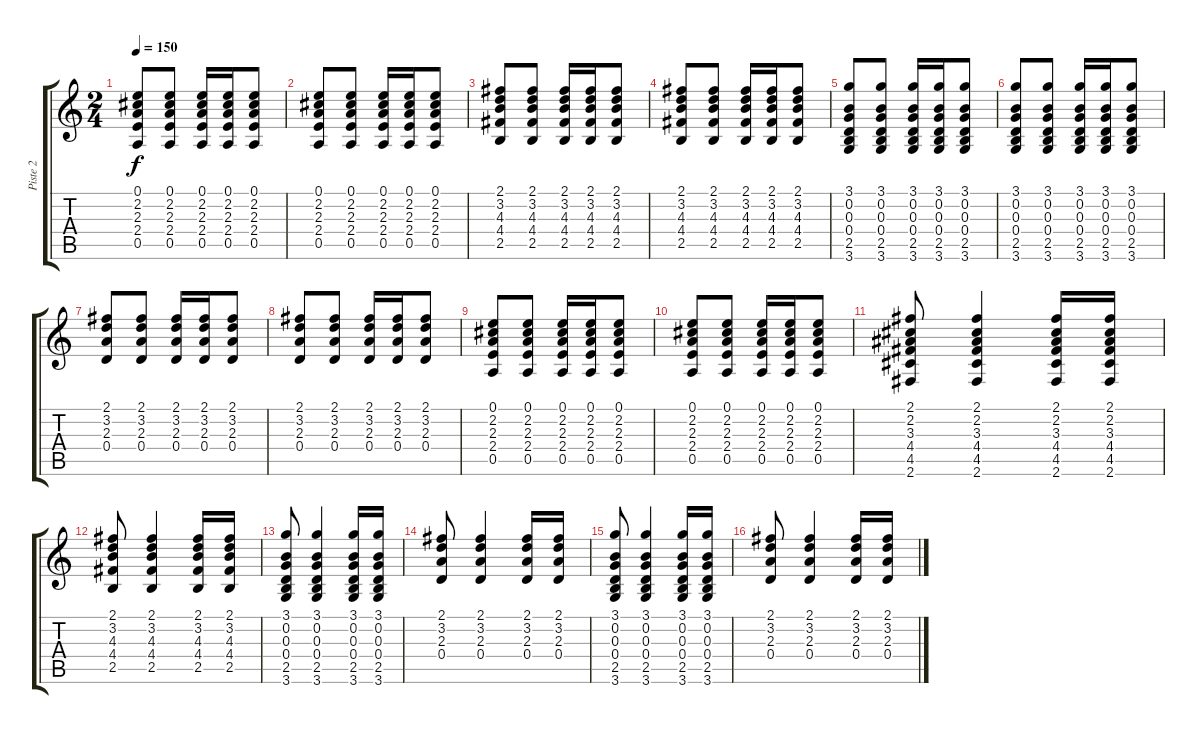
\track ("Piste 2" "Piste 2") {instrument acousticguitarsteel}
\staff {score tabs}
\tuning (E4 B3 G3 D3 A2 E2) {hide}
\ts (2 4)
\tempo 150
\clef g2
\ks c
(0.1 2.2 2.3 2.4 0.5).8{dy f} (0.1 2.2 2.3 2.4 0.5).8 (0.1 2.2 2.3 2.4 0.5).16 (0.1 2.2 2.3 2.4 0.5).16 (0.1 2.2 2.3 2.4 0.5).8 |
(0.1 2.2 2.3 2.4 0.5).8 (0.1 2.2 2.3 2.4 0.5).8 (0.1 2.2 2.3 2.4 0.5).16 (0.1 2.2 2.3 2.4 0.5).16 (0.1 2.2 2.3 2.4 0.5).8 |
(2.1 3.2 4.3 4.4 2.5).8 (2.1 3.2 4.3 4.4 2.5).8 (2.1 3.2 4.3 4.4 2.5).16 (2.1 3.2 4.3 4.4 2.5).16 (2.1 3.2 4.3 4.4 2.5).8 |
(2.1 3.2 4.3 4.4 2.5).8 (2.1 3.2 4.3 4.4 2.5).8 (2.1 3.2 4.3 4.4 2.5).16 (2.1 3.2 4.3 4.4 2.5).16 (2.1 3.2 4.3 4.4 2.5).8 |
(3.1 0.2 0.3 0.4 2.5 3.6).8 (3.1 0.2 0.3 0.4 2.5 3.6).8 (3.1 0.2 0.3 0.4 2.5 3.6).16 (3.1 0.2 0.3 0.4 2.5 3.6).16 (3.1 0.2 0.3 0.4 2.5 3.6).8 |
(3.1 0.2 0.3 0.4 2.5 3.6).8 (3.1 0.2 0.3 0.4 2.5 3.6).8 (3.1 0.2 0.3 0.4 2.5 3.6).16 (3.1 0.2 0.3 0.4 2.5 3.6).16 (3.1 0.2 0.3 0.4 2.5 3.6).8 |
(2.1 3.2 2.3 0.4).8 (2.1 3.2 2.3 0.4).8 (2.1 3.2 2.3 0.4).16 (2.1 3.2 2.3 0.4).16 (2.1 3.2 2.3 0.4).8 |
(2.1 3.2 2.3 0.4).8 (2.1 3.2 2.3 0.4).8 (2.1 3.2 2.3 0.4).16 (2.1 3.2 2.3 0.4).16 (2.1 3.2 2.3 0.4).8 |
(0.1 2.2 2.3 2.4 0.5).8 (0.1 2.2 2.3 2.4 0.5).8 (0.1 2.2 2.3 2.4 0.5).16 (0.1 2.2 2.3 2.4 0.5).16 (0.1 2.2 2.3 2.4 0.5).8 |
(0.1 2.2 2.3 2.4 0.5).8 (0.1 2.2 2.3 2.4 0.5).8 (0.1 2.2 2.3 2.4 0.5).16 (0.1 2.2 2.3 2.4 0.5).16 (0.1 2.2 2.3 2.4 0.5).8 |
(2.1 2.2 3.3 4.4 4.5 2.6).8 (2.1 2.2 3.3 4.4 4.5 2.6).4 (2.1 2.2 3.3 4.4 4.5 2.6).16 (2.1 2.2 3.3 4.4 4.5 2.6).16 |
(2.1 3.2 4.3 4.4 2.5).8 (2.1 3.2 4.3 4.4 2.5).4 (2.1 3.2 4.3 4.4 2.5).16 (2.1 3.2 4.3 4.4 2.5).16 |
(3.1 0.2 0.3 0.4 2.5 3.6).8 (3.1 0.2 0.3 0.4 2.5 3.6).4 (3.1 0.2 0.3 0.4 2.5 3.6).16 (3.1 0.2 0.3 0.4 2.5 3.6).16 |
(2.1 3.2 2.3 0.4).8 (2.1 3.2 2.3 0.4).4 (2.1 3.2 2.3 0.4).16 (2.1 3.2 2.3 0.4).16 |
(3.1 0.2 0.3 0.4 2.5 3.6).8 (3.1 0.2 0.3 0.4 2.5 3.6).4 (3.1 0.2 0.3 0.4 2.5 3.6).16 (3.1 0.2 0.3 0.4 2.5 3.6).16 |
(2.1 3.2 2.3 0.4).8 (2.1 3.2 2.3 0.4).4 (2.1 3.2 2.3 0.4).16 (2.1 3.2 2.3 0.4).16
